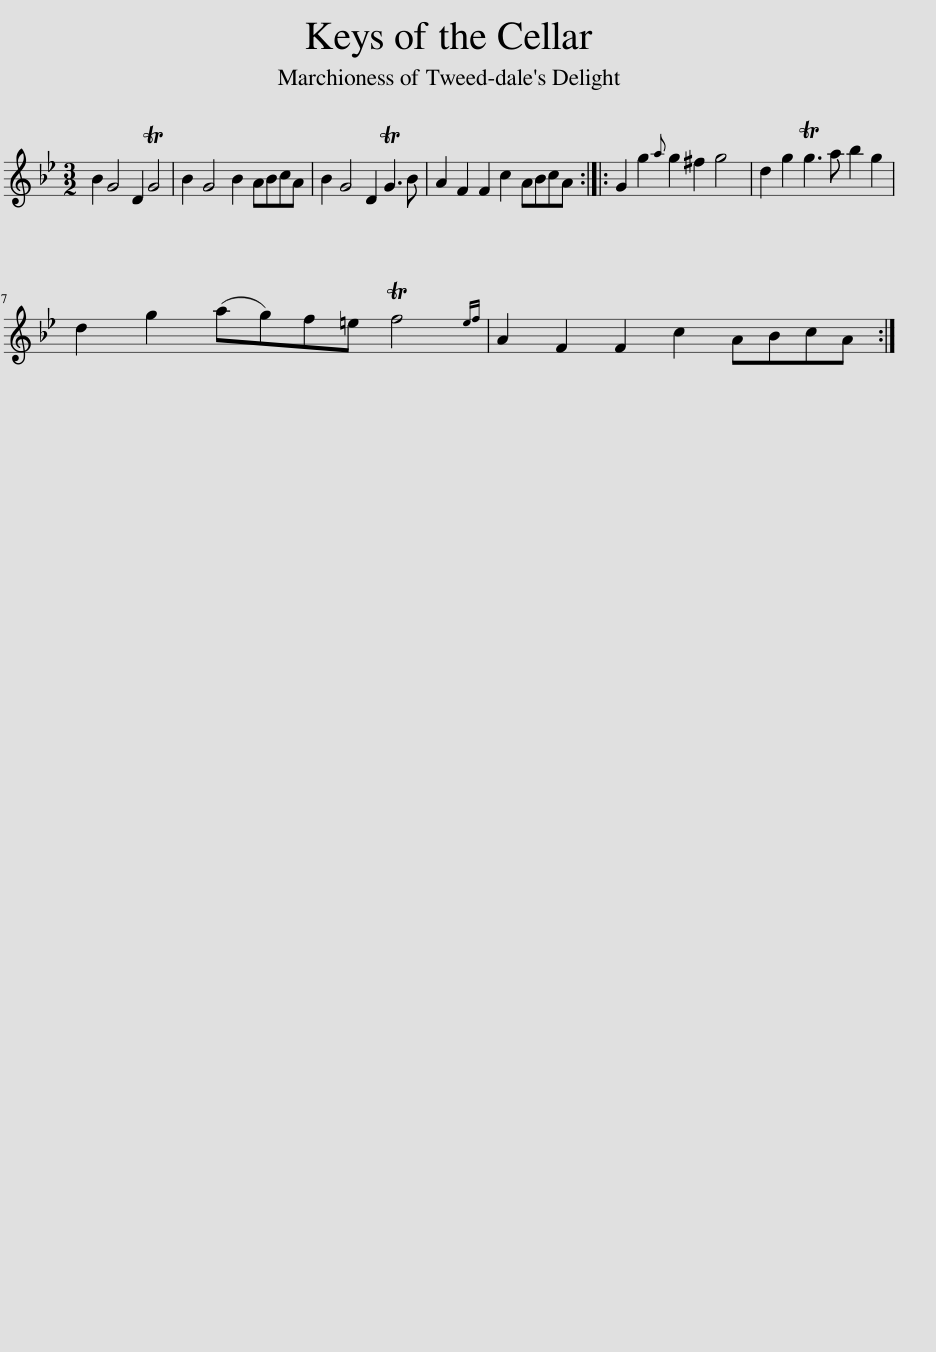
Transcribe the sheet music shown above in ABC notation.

X:1
L:1/8
M:3/2
I:linebreak $
K:Bb
V:1 treble
V:1
 B2 G4 D2 TG4 | B2 G4 B2 ABcA | B2 G4 D2 TG3 B | A2 F2 F2 c2 ABcA :: G2 g2{a} g2 ^f2 g4 | %5
 d2 g2 Tg3 a b2 g2 |$ d2 g2 (ag)f=e Tf4{ef} | A2 F2 F2 c2 ABcA :| %8
